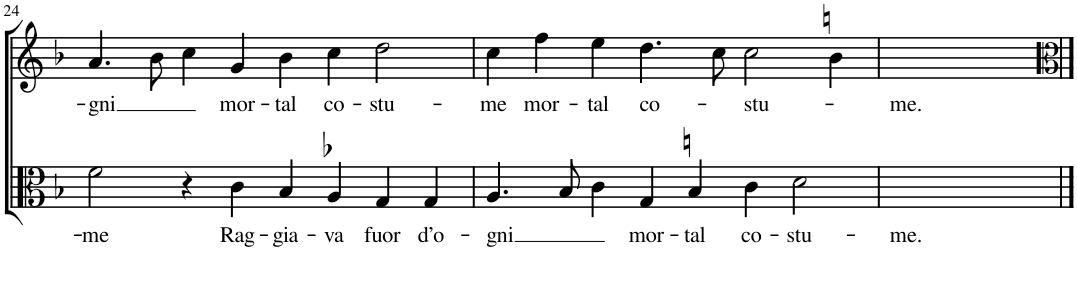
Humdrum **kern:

**kern	**text	**kern	**text
*part2	*part2	*part1	*part1
*staff2	*staff2	*staff1	*staff1
*I"Voice	*	*I"Voice	*
!!LO:PB:g=z
*clefC3	*	*clefG2	*
*k[b-]	*	*k[b-]	*
*M4/2	*	*M4/2	*
=24	=24	=24	=24
!	!LO:LY:b	!	!LO:LY:b
2f\	-me	4.a/	-gni
.	.	8b-\	.
4r	.	4cc\	.
!	!LO:LY:b	!	!LO:LY:b
4c\	Rag-	4g/	mor-
!	!LO:LY:b	!	!LO:LY:b
4B-/	-gia-	4b-\	-tal
!	!LO:LY:b	!	!LO:LY:b
4A-X/	-va	4cc\	co-
!	!LO:LY:b	!	!LO:LY:b
4G/	fuor	2dd\	-stu-
!	!LO:LY:b	!	!
4G/	d’o-	.	.
=25	=25	=25	=25
!	!LO:LY:b	!	!LO:LY:b
4.A/	-gni	4cc\	-me
!	!	!	!LO:LY:b
.	.	4ff\	mor-
8B-/	.	.	.
!	!	!	!LO:LY:b
4c\	.	4ee\	-tal
!	!LO:LY:b	!	!LO:LY:b
4G/	mor-	4.dd\	co-
!	!LO:LY:b	!	!
4Bn/	-tal	.	.
.	.	8cc\	.
!	!LO:LY:b	!	!LO:LY:b
4c\	co-	2cc\	-stu-
!	!LO:LY:b	!	!
2d\	-stu-	.	.
.	.	4bn\	.
=26	=26	=26	=26
!	!LO:LY:b	!	!LO:LY:b
0c	-me.	0cc	-me.
==	==	==	==
*-	*-	*-	*-
